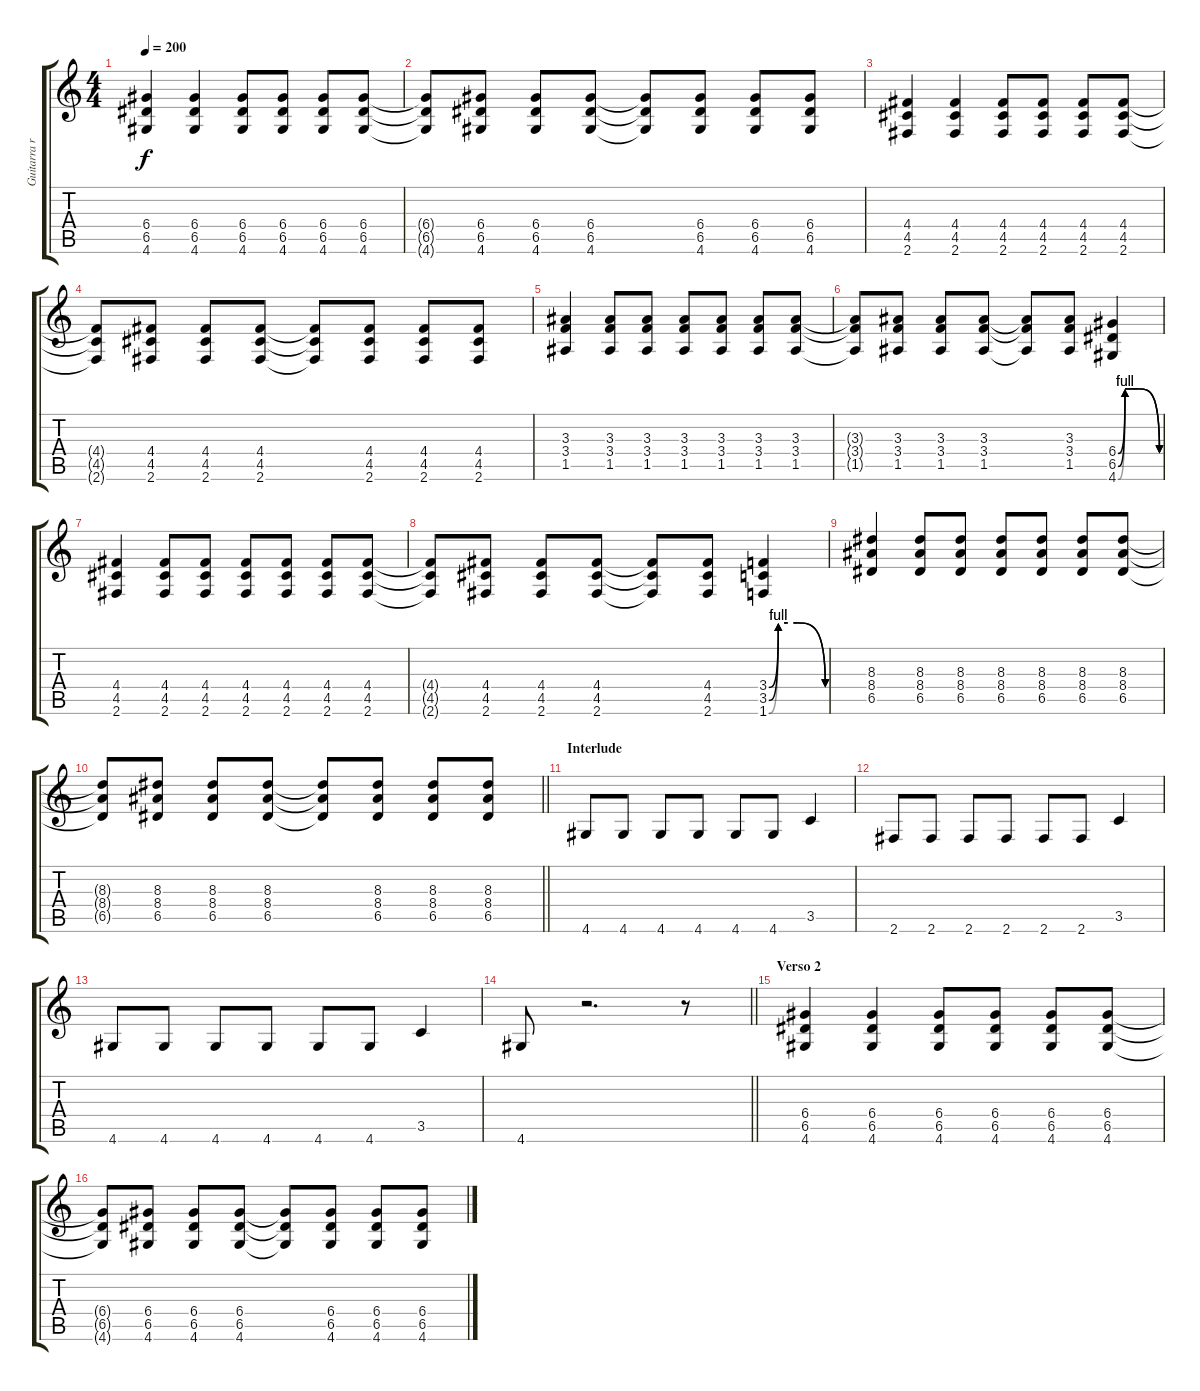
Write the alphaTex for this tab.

\track ("Guitarra rítmica (Linkers)" "Guitarra r") {instrument overdrivenguitar}
\staff {score tabs}
\tuning (E4 B3 G3 D3 A2 E2) {hide}
\ts (4 4)
\tempo 200
\clef g2
\ks c
(6.4 6.5 4.6).4{dy f} (6.4 6.5 4.6).4 (6.4 6.5 4.6).8 (6.4 6.5 4.6).8 (6.4 6.5 4.6).8 (6.4 6.5 4.6).8 |
(6.4{t} 6.5{t} 4.6{t}).8 (6.4 6.5 4.6).8 (6.4 6.5 4.6).8 (6.4 6.5 4.6).8 (6.4{t} 6.5{t} 4.6{t}).8 (6.4 6.5 4.6).8 (6.4 6.5 4.6).8 (6.4 6.5 4.6).8 |
(4.4 4.5 2.6).4 (4.4 4.5 2.6).4 (4.4 4.5 2.6).8 (4.4 4.5 2.6).8 (4.4 4.5 2.6).8 (4.4 4.5 2.6).8 |
(4.4{t} 4.5{t} 2.6{t}).8 (4.4 4.5 2.6).8 (4.4 4.5 2.6).8 (4.4 4.5 2.6).8 (4.4{t} 4.5{t} 2.6{t}).8 (4.4 4.5 2.6).8 (4.4 4.5 2.6).8 (4.4 4.5 2.6).8 |
(3.3 3.4 1.5).4 (3.3 3.4 1.5).8 (3.3 3.4 1.5).8 (3.3 3.4 1.5).8 (3.3 3.4 1.5).8 (3.3 3.4 1.5).8 (3.3 3.4 1.5).8 |
(3.3{t} 3.4{t} 1.5{t}).8 (3.3 3.4 1.5).8 (3.3 3.4 1.5).8 (3.3 3.4 1.5).8 (3.3{t} 3.4{t} 1.5{t}).8 (3.3 3.4 1.5).8 (6.4{be (custom 0 0 10 4 20 4 30 4 60 0)} 6.5{be (custom 0 0 10 4 20 4 30 4 60 0)} 4.6{be (custom 0 0 10 4 20 4 30 4 60 0)}).4 |
(4.4 4.5 2.6).4 (4.4 4.5 2.6).8 (4.4 4.5 2.6).8 (4.4 4.5 2.6).8 (4.4 4.5 2.6).8 (4.4 4.5 2.6).8 (4.4 4.5 2.6).8 |
(4.4{t} 4.5{t} 2.6{t}).8 (4.4 4.5 2.6).8 (4.4 4.5 2.6).8 (4.4 4.5 2.6).8 (4.4{t} 4.5{t} 2.6{t}).8 (4.4 4.5 2.6).8 (3.4{be (custom 0 0 10 4 20 4 30 4 60 0)} 3.5{be (custom 0 0 10 4 20 4 30 4 60 0)} 1.6{be (custom 0 0 10 4 20 4 30 4 60 0)}).4 |
(8.3 8.4 6.5).4 (8.3 8.4 6.5).8 (8.3 8.4 6.5).8 (8.3 8.4 6.5).8 (8.3 8.4 6.5).8 (8.3 8.4 6.5).8 (8.3 8.4 6.5).8 |
\barLineRight lightlight
(8.3{t} 8.4{t} 6.5{t}).8 (8.3 8.4 6.5).8 (8.3 8.4 6.5).8 (8.3 8.4 6.5).8 (8.3{t} 8.4{t} 6.5{t}).8 (8.3 8.4 6.5).8 (8.3 8.4 6.5).8 (8.3 8.4 6.5).8 |
\section ("" "Interlude")
4.6.8{instrument overdrivenguitar} 4.6.8 4.6.8 4.6.8 4.6.8 4.6.8 3.5.4 |
2.6.8 2.6.8 2.6.8 2.6.8 2.6.8 2.6.8 3.5.4 |
4.6.8 4.6.8 4.6.8 4.6.8 4.6.8 4.6.8 3.5.4 |
\barLineRight lightlight
4.6.8 r.2{d} r.8 |
\section ("" "Verso 2")
(6.4 6.5 4.6).4{instrument distortionguitar} (6.4 6.5 4.6).4 (6.4 6.5 4.6).8 (6.4 6.5 4.6).8 (6.4 6.5 4.6).8 (6.4 6.5 4.6).8 |
(6.4{t} 6.5{t} 4.6{t}).8 (6.4 6.5 4.6).8 (6.4 6.5 4.6).8 (6.4 6.5 4.6).8 (6.4{t} 6.5{t} 4.6{t}).8 (6.4 6.5 4.6).8 (6.4 6.5 4.6).8 (6.4 6.5 4.6).8
